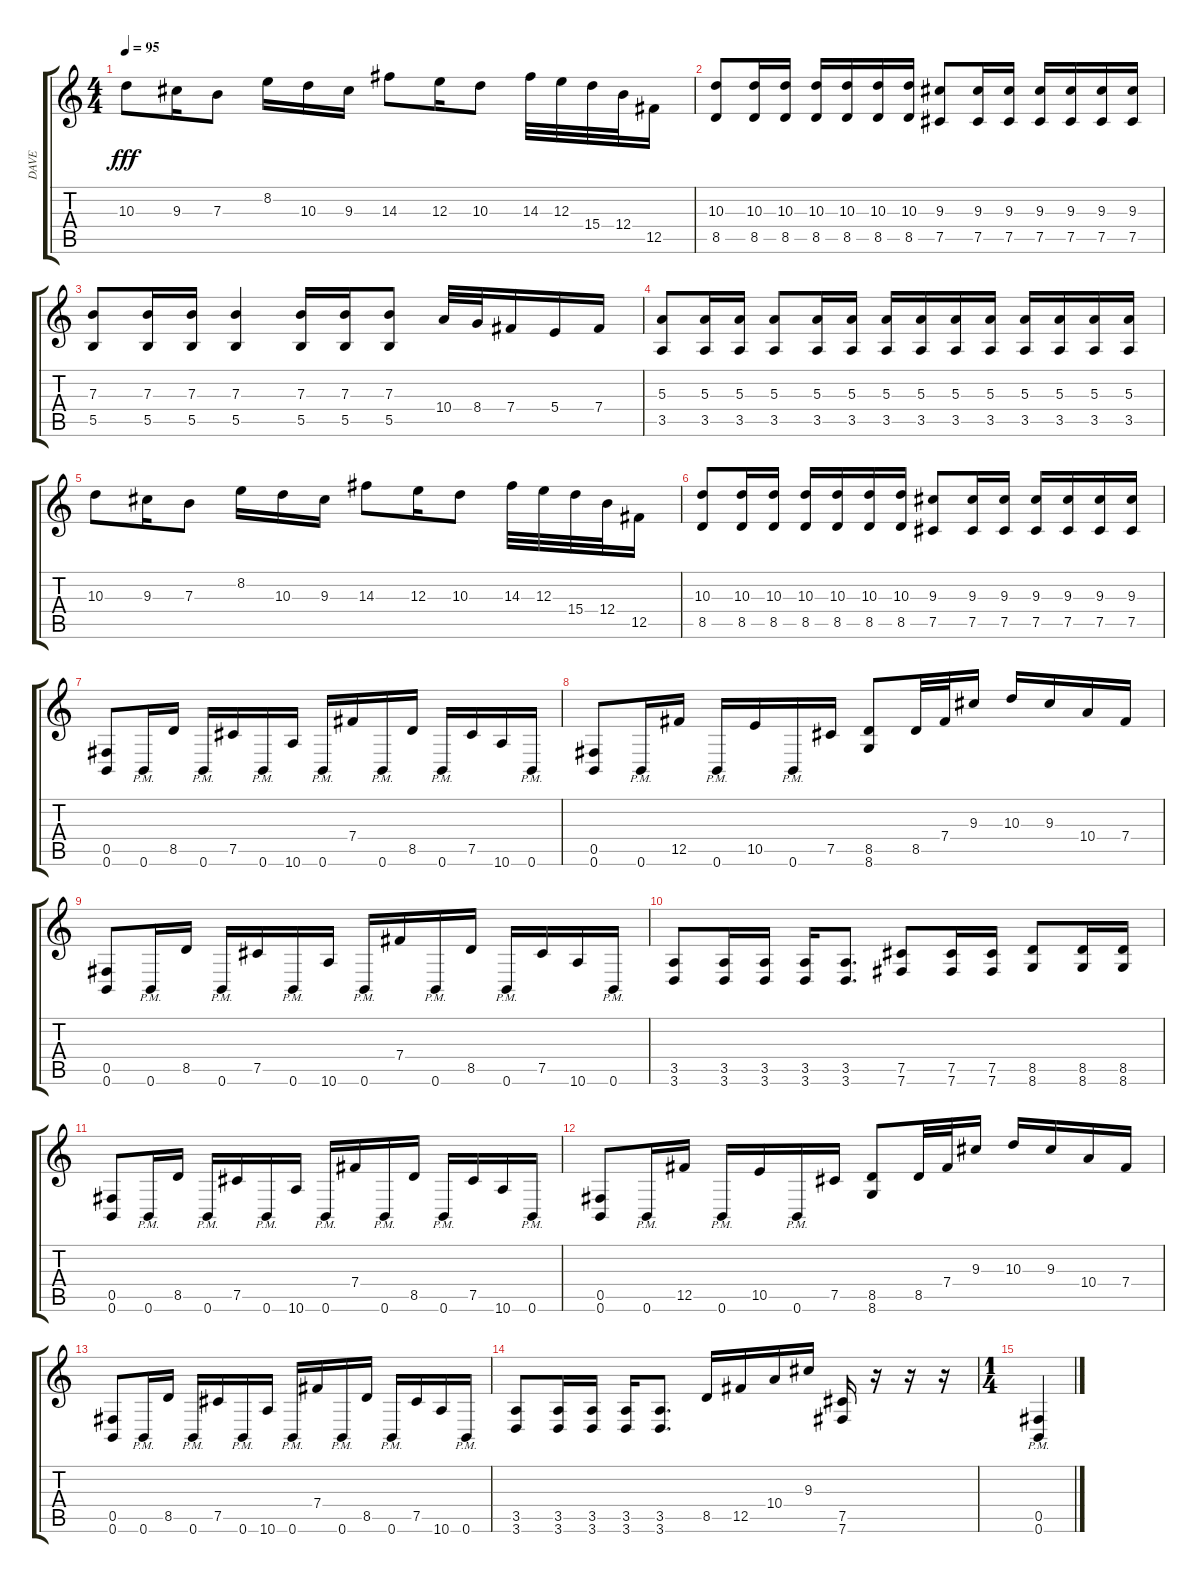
\track ("DAVE" "DAVE") {instrument distortionguitar}
\staff {score tabs}
\tuning (Db4 Ab3 E3 B2 Gb2 B1) {hide}
\ts (4 4)
\tempo 95
\clef g2
\ks c
10.3.8{dy fff} 9.3.16 7.3.8 8.2.16 10.3.16 9.3.16 14.3.8 12.3.16 10.3.8 14.3.32 12.3.32 15.4.32 12.4.32 12.5.16 |
(10.3 8.5).8 (10.3 8.5).16 (10.3 8.5).16 (10.3 8.5).16 (10.3 8.5).16 (10.3 8.5).16 (10.3 8.5).16 (9.3 7.5).8 (9.3 7.5).16 (9.3 7.5).16 (9.3 7.5).16 (9.3 7.5).16 (9.3 7.5).16 (9.3 7.5).16 |
(7.3 5.5).8 (7.3 5.5).16 (7.3 5.5).16 (7.3 5.5).4 (7.3 5.5).16 (7.3 5.5).16 (7.3 5.5).8 10.4.32 8.4.32 7.4.16 5.4.16 7.4.16 |
(5.3 3.5).8 (5.3 3.5).16 (5.3 3.5).16 (5.3 3.5).8 (5.3 3.5).16 (5.3 3.5).16 (5.3 3.5).16 (5.3 3.5).16 (5.3 3.5).16 (5.3 3.5).16 (5.3 3.5).16 (5.3 3.5).16 (5.3 3.5).16 (5.3 3.5).16 |
10.3.8 9.3.16 7.3.8 8.2.16 10.3.16 9.3.16 14.3.8 12.3.16 10.3.8 14.3.32 12.3.32 15.4.32 12.4.32 12.5.16 |
(10.3 8.5).8 (10.3 8.5).16 (10.3 8.5).16 (10.3 8.5).16 (10.3 8.5).16 (10.3 8.5).16 (10.3 8.5).16 (9.3 7.5).8 (9.3 7.5).16 (9.3 7.5).16 (9.3 7.5).16 (9.3 7.5).16 (9.3 7.5).16 (9.3 7.5).16 |
(0.5 0.6).8 0.6{pm}.16 8.5.16 0.6{pm}.16 7.5.16 0.6{pm}.16 10.6.16 0.6{pm}.16 7.4.16 0.6{pm}.16 8.5.16 0.6{pm}.16 7.5.16 10.6.16 0.6{pm}.16 |
(0.5 0.6).8 0.6{pm}.16 12.5.16 0.6{pm}.16 10.5.16 0.6{pm}.16 7.5.16 (8.5 8.6).8 8.5.32 7.4.32 9.3.16 10.3.16 9.3.16 10.4.16 7.4.16 |
(0.5 0.6).8 0.6{pm}.16 8.5.16 0.6{pm}.16 7.5.16 0.6{pm}.16 10.6.16 0.6{pm}.16 7.4.16 0.6{pm}.16 8.5.16 0.6{pm}.16 7.5.16 10.6.16 0.6{pm}.16 |
(3.5 3.6).8 (3.5 3.6).16 (3.5 3.6).16 (3.5 3.6).16 (3.5 3.6).8{d} (7.5 7.6).8 (7.5 7.6).16 (7.5 7.6).16 (8.5 8.6).8 (8.5 8.6).16 (8.5 8.6).16 |
(0.5 0.6).8 0.6{pm}.16 8.5.16 0.6{pm}.16 7.5.16 0.6{pm}.16 10.6.16 0.6{pm}.16 7.4.16 0.6{pm}.16 8.5.16 0.6{pm}.16 7.5.16 10.6.16 0.6{pm}.16 |
(0.5 0.6).8 0.6{pm}.16 12.5.16 0.6{pm}.16 10.5.16 0.6{pm}.16 7.5.16 (8.5 8.6).8 8.5.32 7.4.32 9.3.16 10.3.16 9.3.16 10.4.16 7.4.16 |
(0.5 0.6).8 0.6{pm}.16 8.5.16 0.6{pm}.16 7.5.16 0.6{pm}.16 10.6.16 0.6{pm}.16 7.4.16 0.6{pm}.16 8.5.16 0.6{pm}.16 7.5.16 10.6.16 0.6{pm}.16 |
(3.5 3.6).8 (3.5 3.6).16 (3.5 3.6).16 (3.5 3.6).16 (3.5 3.6).8{d} 8.5.16 12.5.16 10.4.16 9.3.16 (7.5 7.6).16 r.16 r.16 r.16 |
\ts (1 4)
(0.5{pm} 0.6{pm}).4
